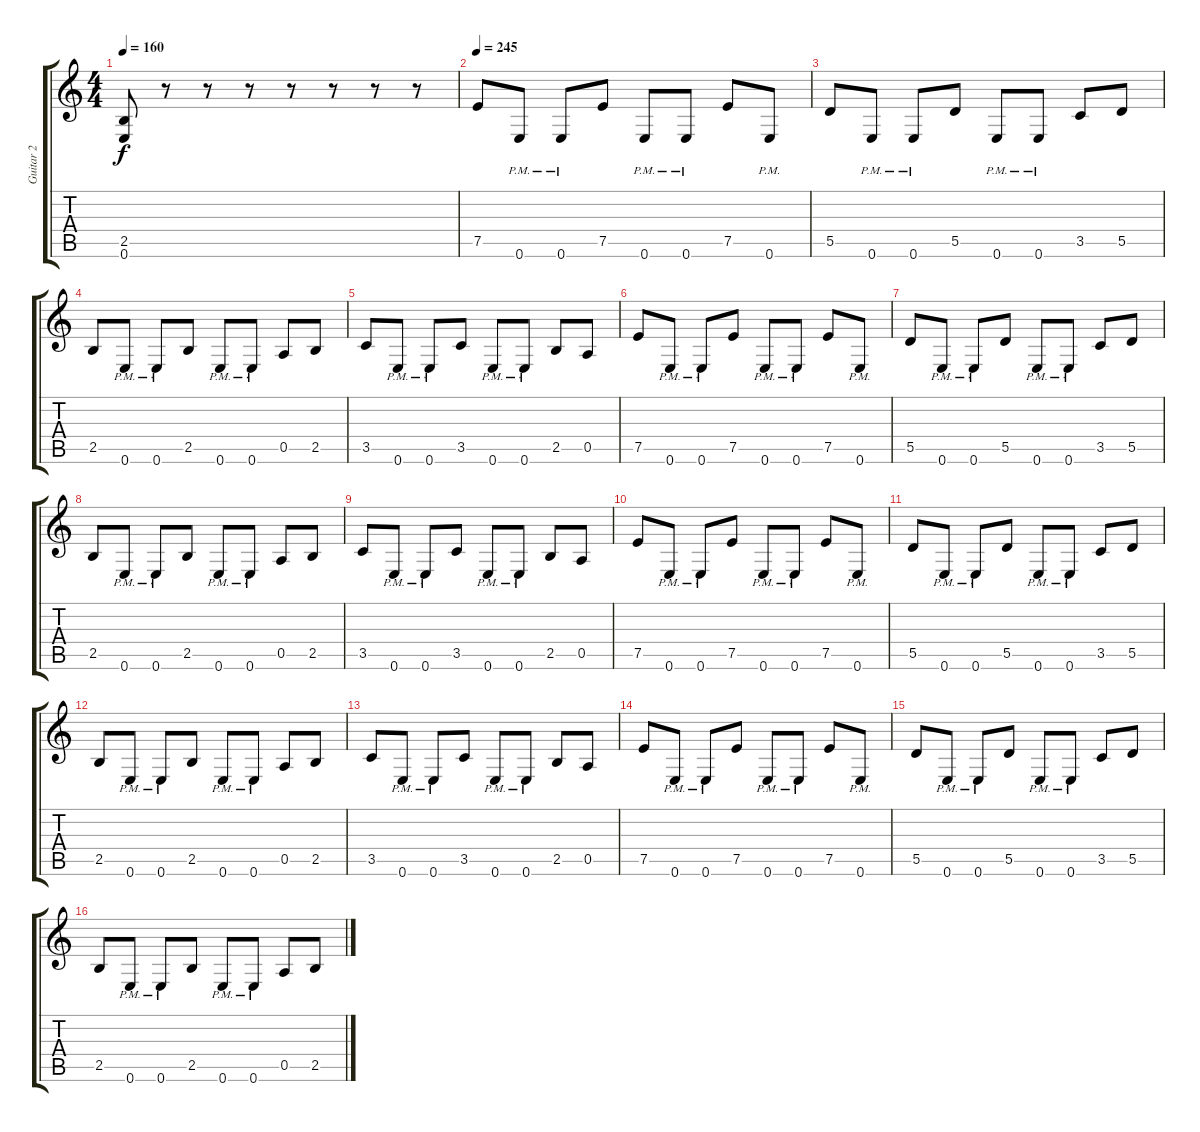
\track ("Guitar 2" "Guitar 2") {instrument overdrivenguitar}
\staff {score tabs}
\tuning (E4 B3 G3 D3 A2 E2) {hide}
\ts (4 4)
\tempo 160
\clef g2
\ks c
(2.5 0.6).8{dy f} r.8 r.8 r.8 r.8 r.8 r.8 r.8 |
\tempo 245
7.5.8 0.6{pm}.8 0.6{pm}.8 7.5.8 0.6{pm}.8 0.6{pm}.8 7.5.8 0.6{pm}.8 |
5.5.8 0.6{pm}.8 0.6{pm}.8 5.5.8 0.6{pm}.8 0.6{pm}.8 3.5.8 5.5.8 |
2.5.8 0.6{pm}.8 0.6{pm}.8 2.5.8 0.6{pm}.8 0.6{pm}.8 0.5.8 2.5.8 |
3.5.8 0.6{pm}.8 0.6{pm}.8 3.5.8 0.6{pm}.8 0.6{pm}.8 2.5.8 0.5.8 |
7.5.8 0.6{pm}.8 0.6{pm}.8 7.5.8 0.6{pm}.8 0.6{pm}.8 7.5.8 0.6{pm}.8 |
5.5.8 0.6{pm}.8 0.6{pm}.8 5.5.8 0.6{pm}.8 0.6{pm}.8 3.5.8 5.5.8 |
2.5.8 0.6{pm}.8 0.6{pm}.8 2.5.8 0.6{pm}.8 0.6{pm}.8 0.5.8 2.5.8 |
3.5.8 0.6{pm}.8 0.6{pm}.8 3.5.8 0.6{pm}.8 0.6{pm}.8 2.5.8 0.5.8 |
7.5.8 0.6{pm}.8 0.6{pm}.8 7.5.8 0.6{pm}.8 0.6{pm}.8 7.5.8 0.6{pm}.8 |
5.5.8 0.6{pm}.8 0.6{pm}.8 5.5.8 0.6{pm}.8 0.6{pm}.8 3.5.8 5.5.8 |
2.5.8 0.6{pm}.8 0.6{pm}.8 2.5.8 0.6{pm}.8 0.6{pm}.8 0.5.8 2.5.8 |
3.5.8 0.6{pm}.8 0.6{pm}.8 3.5.8 0.6{pm}.8 0.6{pm}.8 2.5.8 0.5.8 |
7.5.8 0.6{pm}.8 0.6{pm}.8 7.5.8 0.6{pm}.8 0.6{pm}.8 7.5.8 0.6{pm}.8 |
5.5.8 0.6{pm}.8 0.6{pm}.8 5.5.8 0.6{pm}.8 0.6{pm}.8 3.5.8 5.5.8 |
2.5.8 0.6{pm}.8 0.6{pm}.8 2.5.8 0.6{pm}.8 0.6{pm}.8 0.5.8 2.5.8
